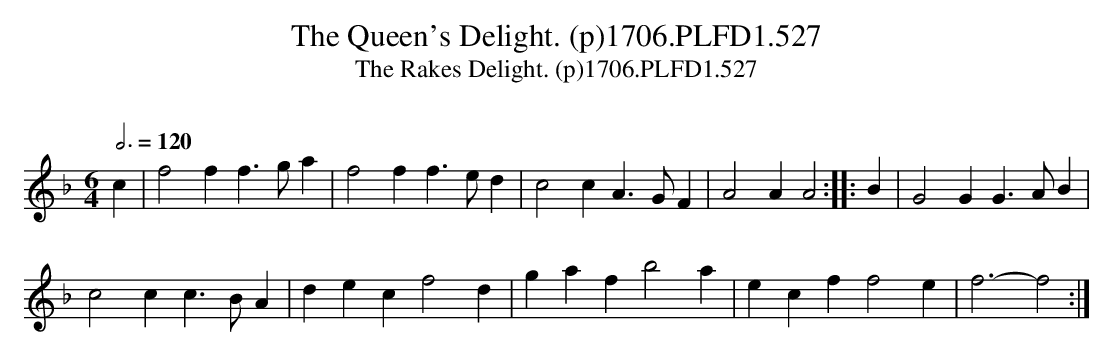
X:1
T:Queen's Delight. (p)1706.PLFD1.527, The
T:Rakes Delight. (p)1706.PLFD1.527, The
M:6/4
L:1/4
Q:3/4=120
O:
K:F
c|f2ff>ga|f2ff>ed|c2cA>GF|A2AA2:||:B|G2GG>AB|
c2cc>BA|decf2d|gafb2a|ecff2e|f3-f2:|
